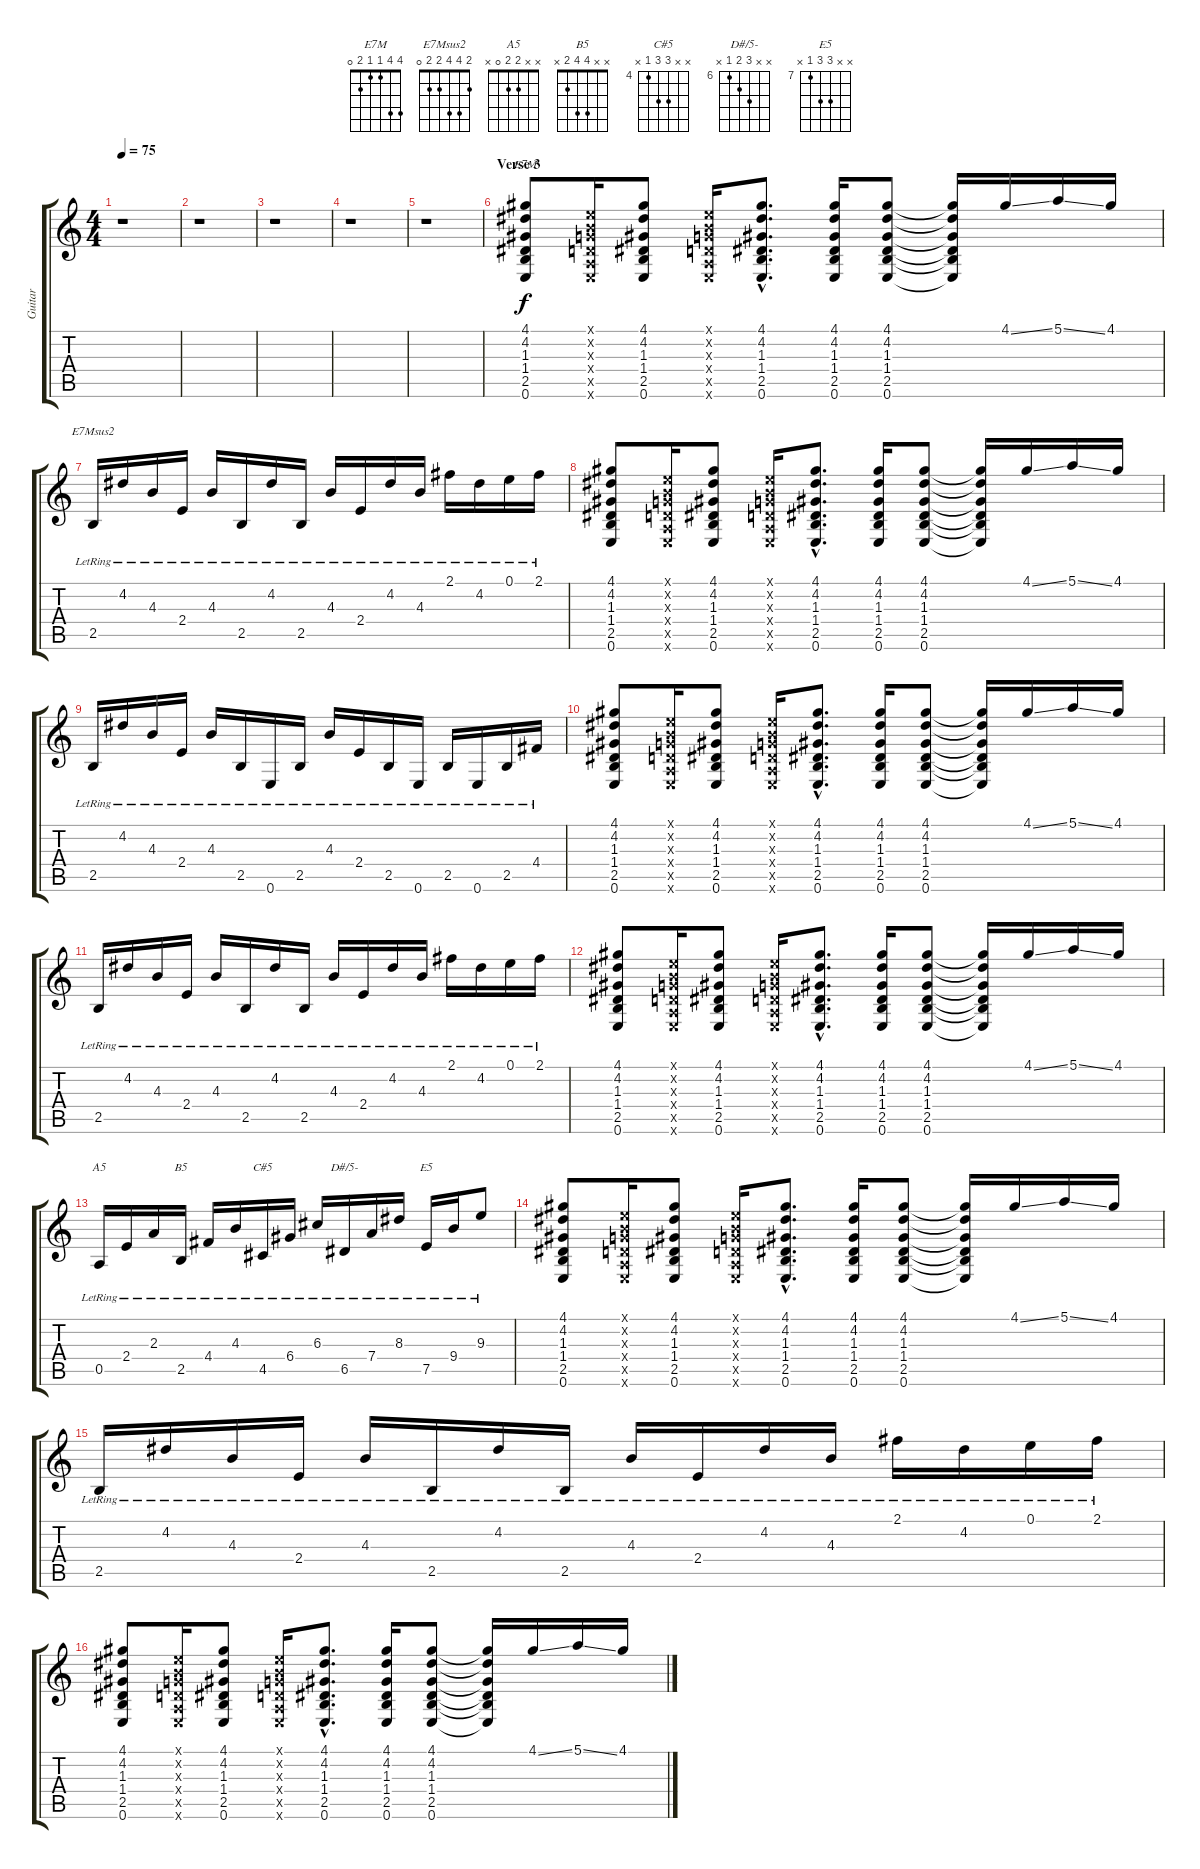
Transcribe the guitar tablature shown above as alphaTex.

\track ("Guitar" "Guitar") {instrument electricguitarjazz}
\staff {score tabs}
\tuning (E4 B3 G3 D3 A2 E2) {hide}
\chord ("E7M" 4 4 1 1 2 0)
\chord ("E7Msus2" 2 4 4 2 2 0)
\chord ("A5" x x 2 2 0 x)
\chord ("B5" x x 4 4 2 x)
\chord ("C#5" x x 6 6 4 x) {firstfret 4}
\chord ("D#/5-" x x 8 7 6 x) {firstfret 6}
\chord ("E5" x x 9 9 7 x) {firstfret 7}
\ts (4 4)
\tempo 75
\clef g2
\ks c
r.1{dy f} |
r.1 |
r.1 |
r.1 |
r.1 |
\section ("" "Verse 3")
(4.1 4.2 1.3 1.4 2.5 0.6).8{ch "E7M"} (0.1{x} 0.2{x} 0.3{x} 0.4{x} 0.5{x} 0.6{x}).16 (4.1 4.2 1.3 1.4 2.5 0.6).8 (0.1{x} 0.2{x} 0.3{x} 0.4{x} 0.5{x} 0.6{x}).16 (4.1{hac} 4.2{hac} 1.3{hac} 1.4{hac} 2.5{hac} 0.6{hac}).8{d} (4.1 4.2 1.3 1.4 2.5 0.6).16 (4.1 4.2 1.3 1.4 2.5 0.6).8 (4.1{t} 4.2{t} 1.3{t} 1.4{t} 2.5{t} 0.6{t}).16 4.1{ss}.16 5.1{ss}.16 4.1.16 |
2.5{lr}.16{ch "E7Msus2"} 4.2{lr}.16 4.3{lr}.16 2.4{lr}.16 4.3{lr}.16 2.5{lr}.16 4.2{lr}.16 2.5{lr}.16 4.3{lr}.16 2.4{lr}.16 4.2{lr}.16 4.3{lr}.16 2.1{lr}.16 4.2{lr}.16 0.1{lr}.16 2.1{lr}.16 |
(4.1 4.2 1.3 1.4 2.5 0.6).8 (0.1{x} 0.2{x} 0.3{x} 0.4{x} 0.5{x} 0.6{x}).16 (4.1 4.2 1.3 1.4 2.5 0.6).8 (0.1{x} 0.2{x} 0.3{x} 0.4{x} 0.5{x} 0.6{x}).16 (4.1{hac} 4.2{hac} 1.3{hac} 1.4{hac} 2.5{hac} 0.6{hac}).8{d} (4.1 4.2 1.3 1.4 2.5 0.6).16 (4.1 4.2 1.3 1.4 2.5 0.6).8 (4.1{t} 4.2{t} 1.3{t} 1.4{t} 2.5{t} 0.6{t}).16 4.1{ss}.16 5.1{ss}.16 4.1.16 |
2.5{lr}.16 4.2{lr}.16 4.3{lr}.16 2.4{lr}.16 4.3{lr}.16 2.5{lr}.16 0.6{lr}.16 2.5{lr}.16 4.3{lr}.16 2.4{lr}.16 2.5{lr}.16 0.6{lr}.16 2.5{lr}.16 0.6{lr}.16 2.5{lr}.16 4.4{lr}.16 |
(4.1 4.2 1.3 1.4 2.5 0.6).8 (0.1{x} 0.2{x} 0.3{x} 0.4{x} 0.5{x} 0.6{x}).16 (4.1 4.2 1.3 1.4 2.5 0.6).8 (0.1{x} 0.2{x} 0.3{x} 0.4{x} 0.5{x} 0.6{x}).16 (4.1{hac} 4.2{hac} 1.3{hac} 1.4{hac} 2.5{hac} 0.6{hac}).8{d} (4.1 4.2 1.3 1.4 2.5 0.6).16 (4.1 4.2 1.3 1.4 2.5 0.6).8 (4.1{t} 4.2{t} 1.3{t} 1.4{t} 2.5{t} 0.6{t}).16 4.1{ss}.16 5.1{ss}.16 4.1.16 |
2.5{lr}.16 4.2{lr}.16 4.3{lr}.16 2.4{lr}.16 4.3{lr}.16 2.5{lr}.16 4.2{lr}.16 2.5{lr}.16 4.3{lr}.16 2.4{lr}.16 4.2{lr}.16 4.3{lr}.16 2.1{lr}.16 4.2{lr}.16 0.1{lr}.16 2.1{lr}.16 |
(4.1 4.2 1.3 1.4 2.5 0.6).8 (0.1{x} 0.2{x} 0.3{x} 0.4{x} 0.5{x} 0.6{x}).16 (4.1 4.2 1.3 1.4 2.5 0.6).8 (0.1{x} 0.2{x} 0.3{x} 0.4{x} 0.5{x} 0.6{x}).16 (4.1{hac} 4.2{hac} 1.3{hac} 1.4{hac} 2.5{hac} 0.6{hac}).8{d} (4.1 4.2 1.3 1.4 2.5 0.6).16 (4.1 4.2 1.3 1.4 2.5 0.6).8 (4.1{t} 4.2{t} 1.3{t} 1.4{t} 2.5{t} 0.6{t}).16 4.1{ss}.16 5.1{ss}.16 4.1.16 |
0.5{lr}.16{ch "A5"} 2.4{lr}.16 2.3{lr}.16 2.5{lr}.16{ch "B5"} 4.4{lr}.16 4.3{lr}.16 4.5{lr}.16{ch "C#5"} 6.4{lr}.16 6.3{lr}.16 6.5{lr}.16{ch "D#/5-"} 7.4{lr}.16 8.3{lr}.16 7.5{lr}.16{ch "E5"} 9.4{lr}.16 9.3{lr}.8 |
(4.1 4.2 1.3 1.4 2.5 0.6).8 (0.1{x} 0.2{x} 0.3{x} 0.4{x} 0.5{x} 0.6{x}).16 (4.1 4.2 1.3 1.4 2.5 0.6).8 (0.1{x} 0.2{x} 0.3{x} 0.4{x} 0.5{x} 0.6{x}).16 (4.1{hac} 4.2{hac} 1.3{hac} 1.4{hac} 2.5{hac} 0.6{hac}).8{d} (4.1 4.2 1.3 1.4 2.5 0.6).16 (4.1 4.2 1.3 1.4 2.5 0.6).8 (4.1{t} 4.2{t} 1.3{t} 1.4{t} 2.5{t} 0.6{t}).16 4.1{ss}.16 5.1{ss}.16 4.1.16 |
2.5{lr}.16 4.2{lr}.16 4.3{lr}.16 2.4{lr}.16 4.3{lr}.16 2.5{lr}.16 4.2{lr}.16 2.5{lr}.16 4.3{lr}.16 2.4{lr}.16 4.2{lr}.16 4.3{lr}.16 2.1{lr}.16 4.2{lr}.16 0.1{lr}.16 2.1{lr}.16 |
(4.1 4.2 1.3 1.4 2.5 0.6).8 (0.1{x} 0.2{x} 0.3{x} 0.4{x} 0.5{x} 0.6{x}).16 (4.1 4.2 1.3 1.4 2.5 0.6).8 (0.1{x} 0.2{x} 0.3{x} 0.4{x} 0.5{x} 0.6{x}).16 (4.1{hac} 4.2{hac} 1.3{hac} 1.4{hac} 2.5{hac} 0.6{hac}).8{d} (4.1 4.2 1.3 1.4 2.5 0.6).16 (4.1 4.2 1.3 1.4 2.5 0.6).8 (4.1{t} 4.2{t} 1.3{t} 1.4{t} 2.5{t} 0.6{t}).16 4.1{ss}.16 5.1{ss}.16 4.1.16
